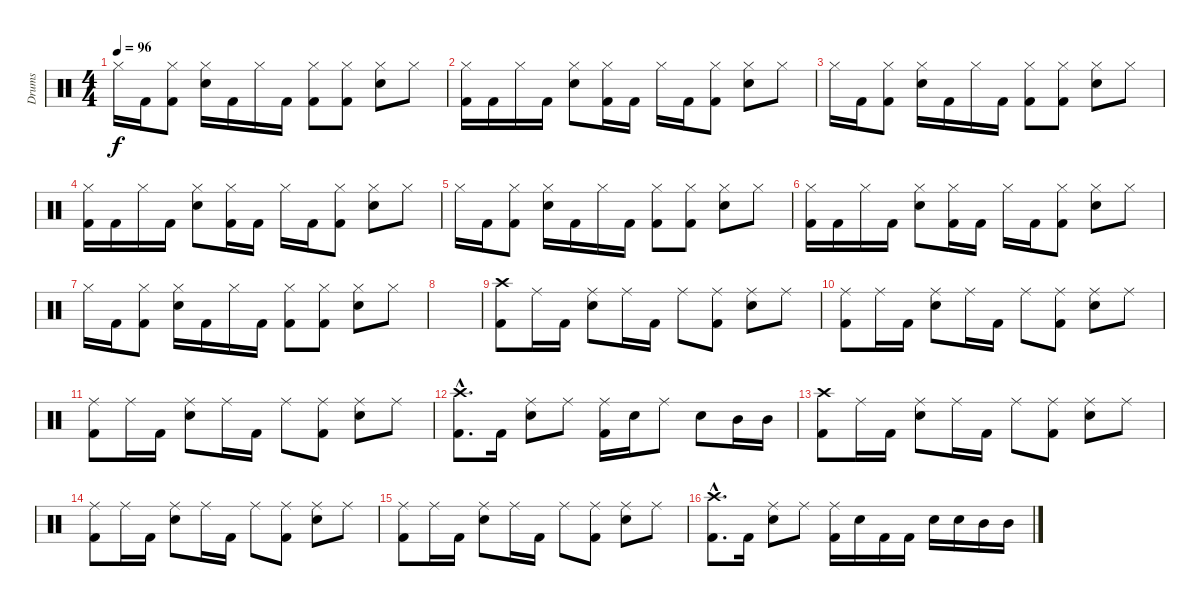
\track ("Drums" "Drums") {instrument percussion}
\staff {score}
\articulation defaults
\ts (4 4)
\tempo 96
\clef neutral
\ks c "Hi-Hat (closed)".16{dy f} "Kick (hit) 2".16
("Hi-Hat (closed)" "Kick (hit) 2").8 ("Hi-Hat (closed)" "Snare (hit) 2").16 "Kick (hit) 2".16 "Hi-Hat (closed)".16 "Kick (hit) 2".16 ("Hi-Hat (closed)" "Kick (hit) 2").8 ("Hi-Hat (closed)" "Kick (hit) 2").8 ("Hi-Hat (closed)" "Snare (hit) 2").8 "Hi-Hat (closed)".8 |
("Hi-Hat (closed)" "Kick (hit) 2").16 "Kick (hit) 2".16 "Hi-Hat (closed)".16 "Kick (hit) 2".16 ("Hi-Hat (closed)" "Snare (hit) 2").8 ("Hi-Hat (closed)" "Kick (hit) 2").16 "Kick (hit) 2".16 "Hi-Hat (closed)".16 "Kick (hit) 2".16 ("Hi-Hat (closed)" "Kick (hit) 2").8 ("Hi-Hat (closed)" "Snare (hit) 2").8 "Hi-Hat (closed)".8 |
"Hi-Hat (closed)".16 "Kick (hit) 2".16 ("Hi-Hat (closed)" "Kick (hit) 2").8 ("Hi-Hat (closed)" "Snare (hit) 2").16 "Kick (hit) 2".16 "Hi-Hat (closed)".16 "Kick (hit) 2".16 ("Hi-Hat (closed)" "Kick (hit) 2").8 ("Hi-Hat (closed)" "Kick (hit) 2").8 ("Hi-Hat (closed)" "Snare (hit) 2").8 "Hi-Hat (closed)".8 |
("Hi-Hat (closed)" "Kick (hit) 2").16 "Kick (hit) 2".16 "Hi-Hat (closed)".16 "Kick (hit) 2".16 ("Hi-Hat (closed)" "Snare (hit) 2").8 ("Hi-Hat (closed)" "Kick (hit) 2").16 "Kick (hit) 2".16 "Hi-Hat (closed)".16 "Kick (hit) 2".16 ("Hi-Hat (closed)" "Kick (hit) 2").8 ("Hi-Hat (closed)" "Snare (hit) 2").8 "Hi-Hat (closed)".8 |
"Hi-Hat (closed)".16 "Kick (hit) 2".16 ("Hi-Hat (closed)" "Kick (hit) 2").8 ("Hi-Hat (closed)" "Snare (hit) 2").16 "Kick (hit) 2".16 "Hi-Hat (closed)".16 "Kick (hit) 2".16 ("Hi-Hat (closed)" "Kick (hit) 2").8 ("Hi-Hat (closed)" "Kick (hit) 2").8 ("Hi-Hat (closed)" "Snare (hit) 2").8 "Hi-Hat (closed)".8 |
("Hi-Hat (closed)" "Kick (hit) 2").16 "Kick (hit) 2".16 "Hi-Hat (closed)".16 "Kick (hit) 2".16 ("Hi-Hat (closed)" "Snare (hit) 2").8 ("Hi-Hat (closed)" "Kick (hit) 2").16 "Kick (hit) 2".16 "Hi-Hat (closed)".16 "Kick (hit) 2".16 ("Hi-Hat (closed)" "Kick (hit) 2").8 ("Hi-Hat (closed)" "Snare (hit) 2").8 "Hi-Hat (closed)".8 |
"Hi-Hat (closed)".16 "Kick (hit) 2".16 ("Hi-Hat (closed)" "Kick (hit) 2").8 ("Hi-Hat (closed)" "Snare (hit) 2").16 "Kick (hit) 2".16 "Hi-Hat (closed)".16 "Kick (hit) 2".16 ("Hi-Hat (closed)" "Kick (hit) 2").8 ("Hi-Hat (closed)" "Kick (hit) 2").8 ("Hi-Hat (closed)" "Snare (hit) 2").8 "Hi-Hat (closed)".8 |
|
("Crash high (hit)" "Kick (hit) 2").8 "Ride (middle)".16 "Kick (hit) 2".16 ("Ride (middle)" "Snare (hit) 2").8 "Ride (middle)".16 "Kick (hit) 2".16 "Ride (middle)".8 ("Ride (middle)" "Kick (hit) 2").8 ("Ride (middle)" "Snare (hit) 2").8 "Ride (middle)".8 |
("Ride (middle)" "Kick (hit) 2").8 "Ride (middle)".16 "Kick (hit) 2".16 ("Ride (middle)" "Snare (hit) 2").8 "Ride (middle)".16 "Kick (hit) 2".16 "Ride (middle)".8 ("Ride (middle)" "Kick (hit) 2").8 ("Ride (middle)" "Snare (hit) 2").8 "Ride (middle)".8 |
("Ride (middle)" "Kick (hit) 2").8 "Ride (middle)".16 "Kick (hit) 2".16 ("Ride (middle)" "Snare (hit) 2").8 "Ride (middle)".16 "Kick (hit) 2".16 "Ride (middle)".8 ("Ride (middle)" "Kick (hit) 2").8 ("Ride (middle)" "Snare (hit) 2").8 "Ride (middle)".8 |
("Crash high (hit)"{hac} "Kick (hit) 2"{hac}).8{d} "Kick (hit) 2".16 ("Ride (middle)" "Snare (hit) 2").8 "Ride (middle)".8 ("Ride (middle)" "Kick (hit) 2").16 "Snare (hit) 2".16 "Ride (middle)".8 "Snare (hit) 2".8 "Mid Tom (hit)".16 "Mid Tom (hit)".16 |
("Crash high (hit)" "Kick (hit) 2").8 "Ride (middle)".16 "Kick (hit) 2".16 ("Ride (middle)" "Snare (hit) 2").8 "Ride (middle)".16 "Kick (hit) 2".16 "Ride (middle)".8 ("Ride (middle)" "Kick (hit) 2").8 ("Ride (middle)" "Snare (hit) 2").8 "Ride (middle)".8 |
("Ride (middle)" "Kick (hit) 2").8 "Ride (middle)".16 "Kick (hit) 2".16 ("Ride (middle)" "Snare (hit) 2").8 "Ride (middle)".16 "Kick (hit) 2".16 "Ride (middle)".8 ("Ride (middle)" "Kick (hit) 2").8 ("Ride (middle)" "Snare (hit) 2").8 "Ride (middle)".8 |
("Ride (middle)" "Kick (hit) 2").8 "Ride (middle)".16 "Kick (hit) 2".16 ("Ride (middle)" "Snare (hit) 2").8 "Ride (middle)".16 "Kick (hit) 2".16 "Ride (middle)".8 ("Ride (middle)" "Kick (hit) 2").8 ("Ride (middle)" "Snare (hit) 2").8 "Ride (middle)".8 |
("Crash high (hit)"{hac} "Kick (hit) 2"{hac}).8{d} "Kick (hit) 2".16 ("Ride (middle)" "Snare (hit) 2").8 "Ride (middle)".8 ("Ride (middle)" "Kick (hit) 2").16 "Snare (hit) 2".16 "Kick (hit) 2".16 "Kick (hit) 2".16 "Snare (hit) 2".16 "Snare (hit) 2".16 "Mid Tom (hit)".16 "Mid Tom (hit)".16
